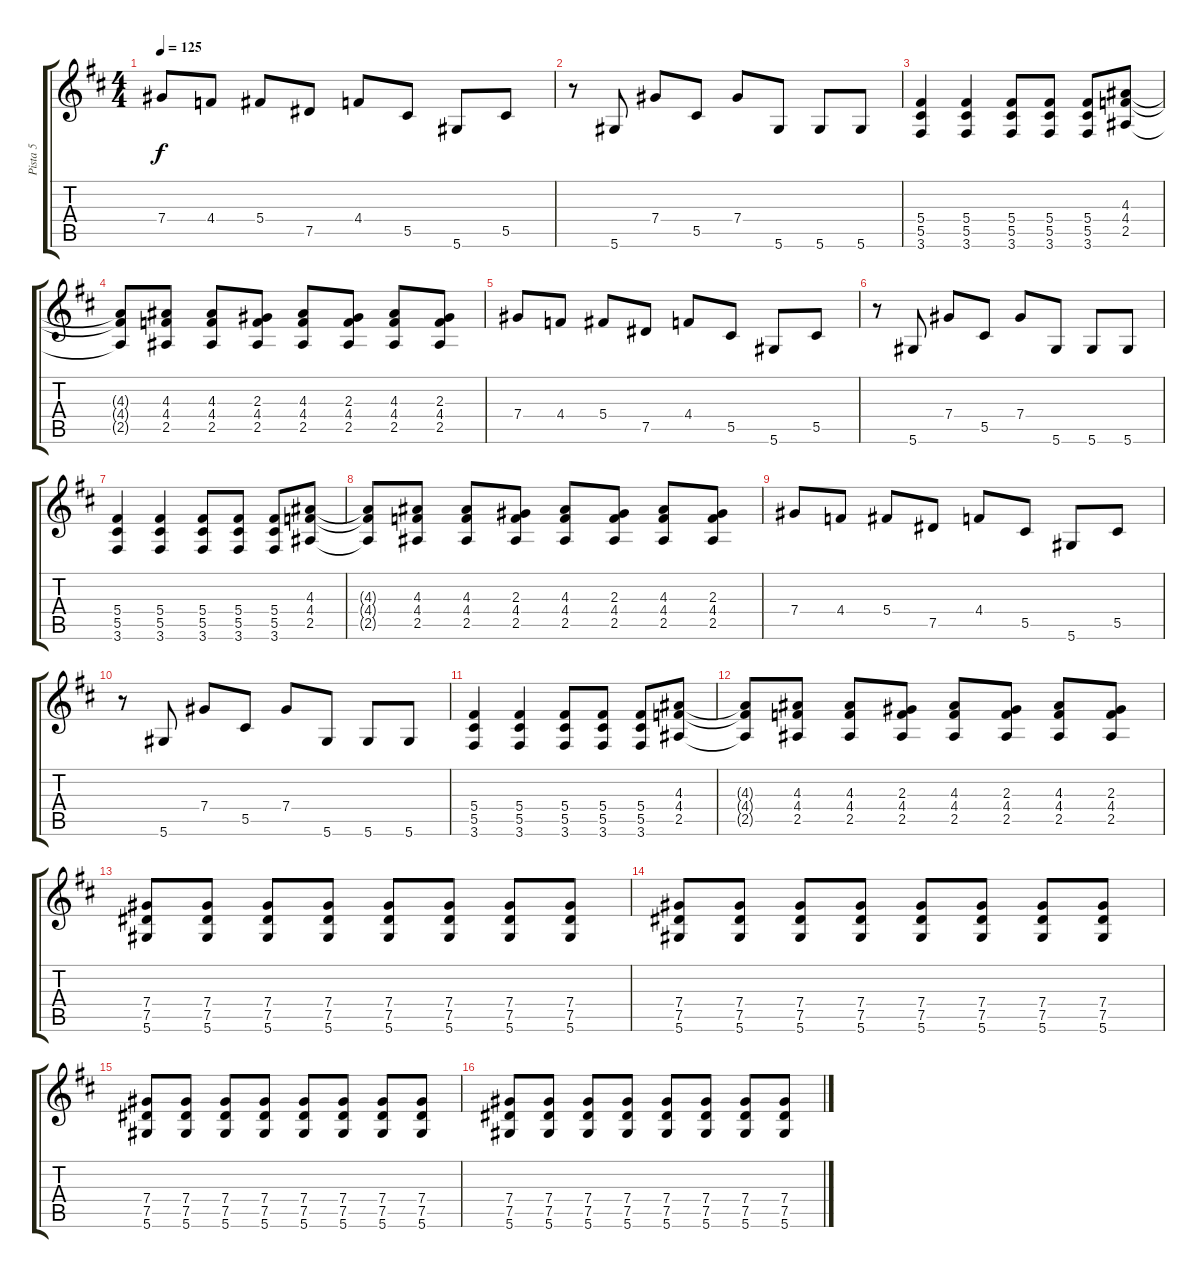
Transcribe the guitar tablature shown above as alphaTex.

\track ("Pista 5" "Pista 5") {instrument distortionguitar}
\staff {score tabs}
\tuning (Eb4 Bb3 Gb3 Db3 Ab2 Eb2) {hide}
\ts (4 4)
\tempo 125
\clef g2
\ks d
7.4.8{dy f} 4.4.8 5.4.8 7.5.8 4.4.8 5.5.8 5.6.8 5.5.8 |
r.8 5.6.8 7.4.8 5.5.8 7.4.8 5.6.8 5.6.8 5.6.8 |
(5.4 5.5 3.6).4{volume 7} (5.4 5.5 3.6).4 (5.4 5.5 3.6).8 (5.4 5.5 3.6).8 (5.4 5.5 3.6).8 (4.3 4.4 2.5).8 |
(4.3{t} 4.4{t} 2.5{t}).8 (4.3 4.4 2.5).8 (4.3 4.4 2.5).8 (2.3 4.4 2.5).8 (4.3 4.4 2.5).8 (2.3 4.4 2.5).8 (4.3 4.4 2.5).8 (2.3 4.4 2.5).8 |
7.4.8 4.4.8 5.4.8 7.5.8 4.4.8 5.5.8 5.6.8 5.5.8 |
r.8 5.6.8 7.4.8 5.5.8 7.4.8 5.6.8 5.6.8 5.6.8 |
(5.4 5.5 3.6).4{volume 7} (5.4 5.5 3.6).4 (5.4 5.5 3.6).8 (5.4 5.5 3.6).8 (5.4 5.5 3.6).8 (4.3 4.4 2.5).8 |
(4.3{t} 4.4{t} 2.5{t}).8 (4.3 4.4 2.5).8 (4.3 4.4 2.5).8 (2.3 4.4 2.5).8 (4.3 4.4 2.5).8 (2.3 4.4 2.5).8 (4.3 4.4 2.5).8 (2.3 4.4 2.5).8 |
7.4.8 4.4.8 5.4.8 7.5.8 4.4.8 5.5.8 5.6.8 5.5.8 |
r.8 5.6.8 7.4.8 5.5.8 7.4.8 5.6.8 5.6.8 5.6.8 |
(5.4 5.5 3.6).4{volume 7} (5.4 5.5 3.6).4 (5.4 5.5 3.6).8 (5.4 5.5 3.6).8 (5.4 5.5 3.6).8 (4.3 4.4 2.5).8 |
(4.3{t} 4.4{t} 2.5{t}).8 (4.3 4.4 2.5).8 (4.3 4.4 2.5).8 (2.3 4.4 2.5).8 (4.3 4.4 2.5).8 (2.3 4.4 2.5).8 (4.3 4.4 2.5).8 (2.3 4.4 2.5).8 |
(7.4 7.5 5.6).8 (7.4 7.5 5.6).8 (7.4 7.5 5.6).8 (7.4 7.5 5.6).8 (7.4 7.5 5.6).8 (7.4 7.5 5.6).8 (7.4 7.5 5.6).8 (7.4 7.5 5.6).8 |
(7.4 7.5 5.6).8 (7.4 7.5 5.6).8 (7.4 7.5 5.6).8 (7.4 7.5 5.6).8 (7.4 7.5 5.6).8 (7.4 7.5 5.6).8 (7.4 7.5 5.6).8 (7.4 7.5 5.6).8 |
(7.4 7.5 5.6).8 (7.4 7.5 5.6).8 (7.4 7.5 5.6).8 (7.4 7.5 5.6).8 (7.4 7.5 5.6).8 (7.4 7.5 5.6).8 (7.4 7.5 5.6).8 (7.4 7.5 5.6).8 |
(7.4 7.5 5.6).8 (7.4 7.5 5.6).8 (7.4 7.5 5.6).8 (7.4 7.5 5.6).8 (7.4 7.5 5.6).8 (7.4 7.5 5.6).8 (7.4 7.5 5.6).8 (7.4 7.5 5.6).8
